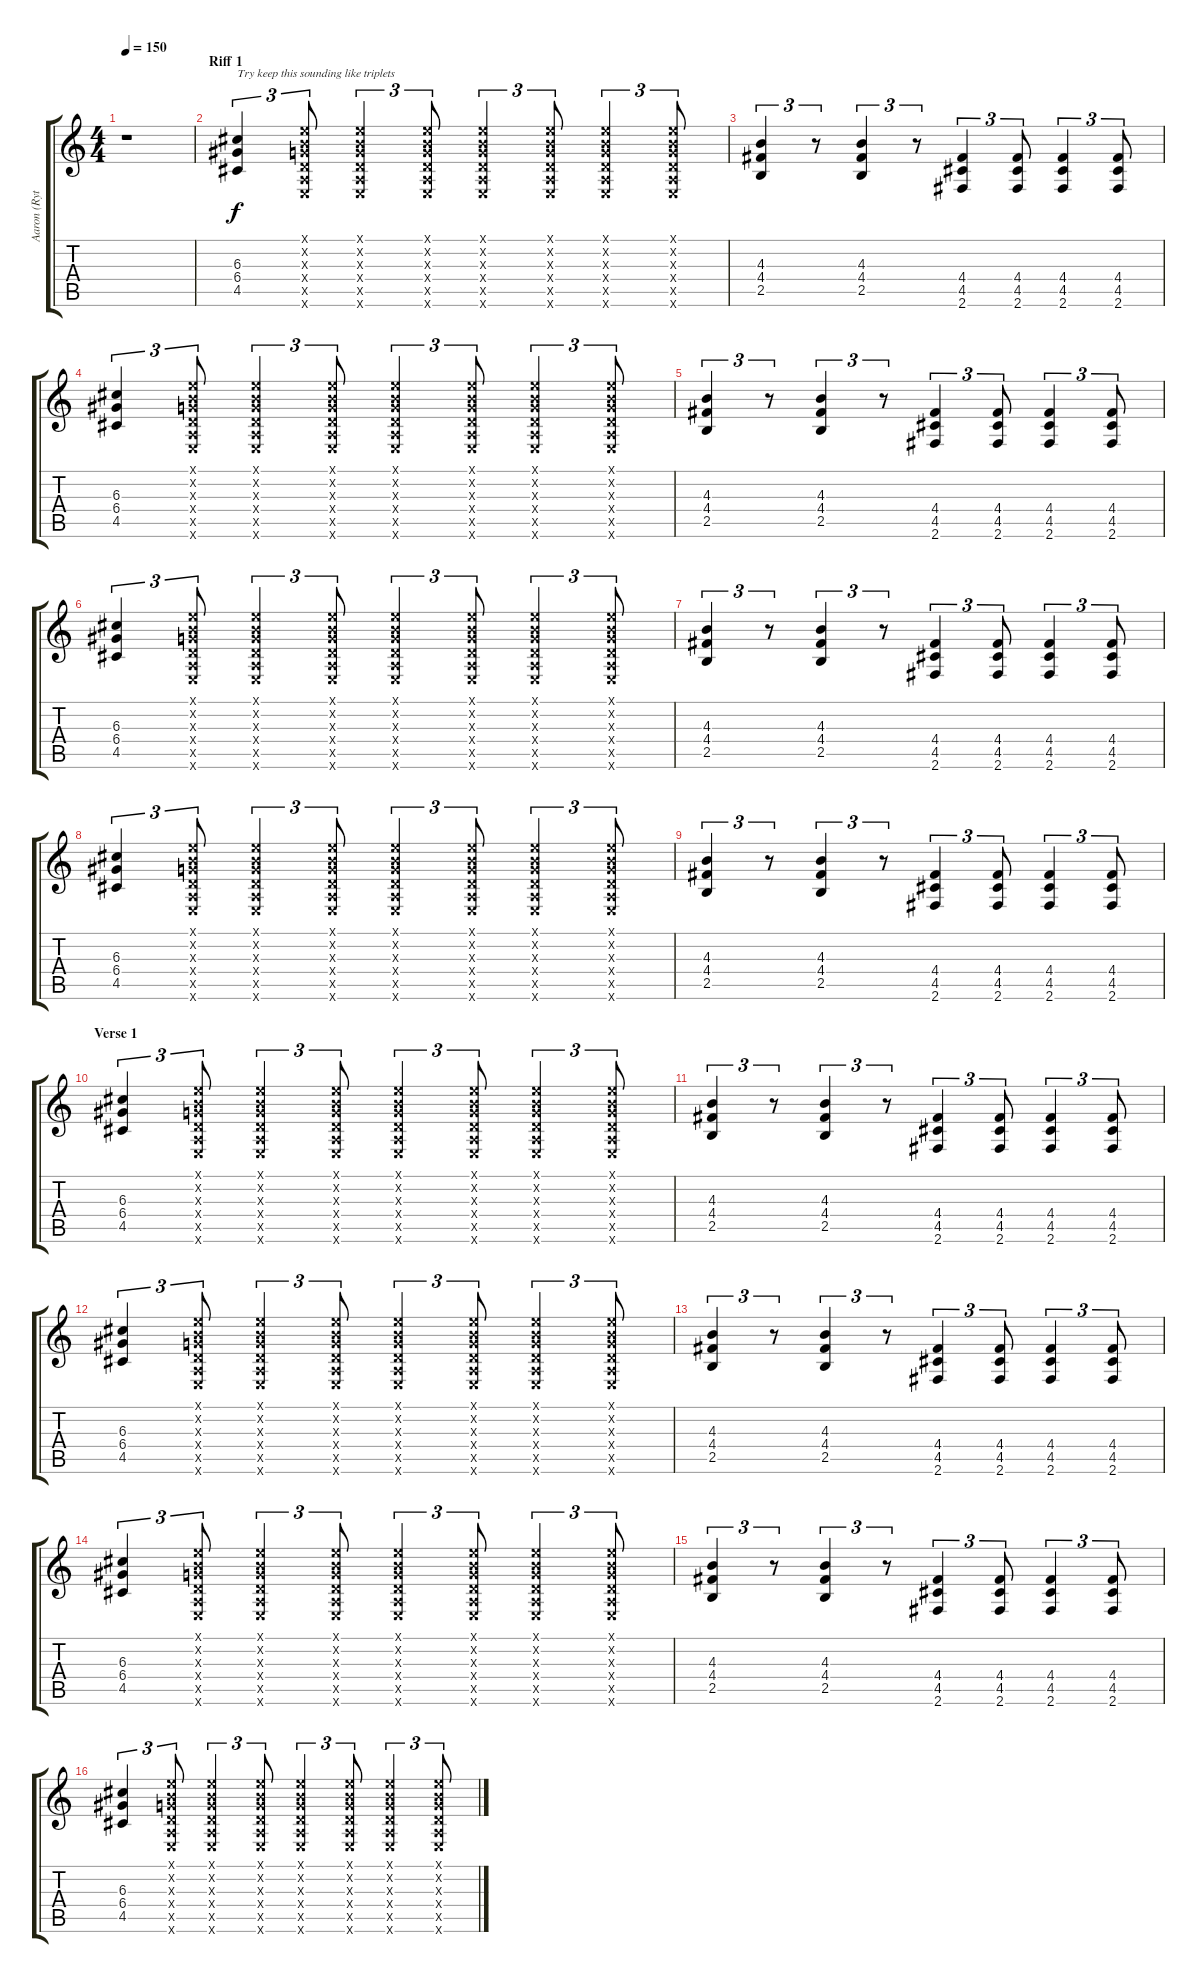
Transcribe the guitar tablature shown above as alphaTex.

\track ("Aaron (Rythmn Guitar)" "Aaron (Ryt") {instrument overdrivenguitar}
\staff {score tabs}
\tuning (E4 B3 G3 D3 A2 E2) {hide}
\ts (4 4)
\tempo 150
\clef g2
\ks c
r.1{dy f instrument overdrivenguitar} |
\section ("" "Riff 1")
(6.3 6.4 4.5).4{tu (3 2) txt "Try keep this sounding like triplets"} (0.1{x} 0.2{x} 0.3{x} 0.4{x} 0.5{x} 0.6{x}).8{tu (3 2)} (0.1{x} 0.2{x} 0.3{x} 0.4{x} 0.5{x} 0.6{x}).4{tu (3 2)} (0.1{x} 0.2{x} 0.3{x} 0.4{x} 0.5{x} 0.6{x}).8{tu (3 2)} (0.1{x} 0.2{x} 0.3{x} 0.4{x} 0.5{x} 0.6{x}).4{tu (3 2)} (0.1{x} 0.2{x} 0.3{x} 0.4{x} 0.5{x} 0.6{x}).8{tu (3 2)} (0.1{x} 0.2{x} 0.3{x} 0.4{x} 0.5{x} 0.6{x}).4{tu (3 2)} (0.1{x} 0.2{x} 0.3{x} 0.4{x} 0.5{x} 0.6{x}).8{tu (3 2)} |
(4.3 4.4 2.5).4{tu (3 2)} r.8{tu (3 2)} (4.3 4.4 2.5).4{tu (3 2)} r.8{tu (3 2)} (4.4 4.5 2.6).4{tu (3 2)} (4.4 4.5 2.6).8{tu (3 2)} (4.4 4.5 2.6).4{tu (3 2)} (4.4 4.5 2.6).8{tu (3 2)} |
(6.3 6.4 4.5).4{tu (3 2)} (0.1{x} 0.2{x} 0.3{x} 0.4{x} 0.5{x} 0.6{x}).8{tu (3 2)} (0.1{x} 0.2{x} 0.3{x} 0.4{x} 0.5{x} 0.6{x}).4{tu (3 2)} (0.1{x} 0.2{x} 0.3{x} 0.4{x} 0.5{x} 0.6{x}).8{tu (3 2)} (0.1{x} 0.2{x} 0.3{x} 0.4{x} 0.5{x} 0.6{x}).4{tu (3 2)} (0.1{x} 0.2{x} 0.3{x} 0.4{x} 0.5{x} 0.6{x}).8{tu (3 2)} (0.1{x} 0.2{x} 0.3{x} 0.4{x} 0.5{x} 0.6{x}).4{tu (3 2)} (0.1{x} 0.2{x} 0.3{x} 0.4{x} 0.5{x} 0.6{x}).8{tu (3 2)} |
(4.3 4.4 2.5).4{tu (3 2)} r.8{tu (3 2)} (4.3 4.4 2.5).4{tu (3 2)} r.8{tu (3 2)} (4.4 4.5 2.6).4{tu (3 2)} (4.4 4.5 2.6).8{tu (3 2)} (4.4 4.5 2.6).4{tu (3 2)} (4.4 4.5 2.6).8{tu (3 2)} |
(6.3 6.4 4.5).4{tu (3 2)} (0.1{x} 0.2{x} 0.3{x} 0.4{x} 0.5{x} 0.6{x}).8{tu (3 2)} (0.1{x} 0.2{x} 0.3{x} 0.4{x} 0.5{x} 0.6{x}).4{tu (3 2)} (0.1{x} 0.2{x} 0.3{x} 0.4{x} 0.5{x} 0.6{x}).8{tu (3 2)} (0.1{x} 0.2{x} 0.3{x} 0.4{x} 0.5{x} 0.6{x}).4{tu (3 2)} (0.1{x} 0.2{x} 0.3{x} 0.4{x} 0.5{x} 0.6{x}).8{tu (3 2)} (0.1{x} 0.2{x} 0.3{x} 0.4{x} 0.5{x} 0.6{x}).4{tu (3 2)} (0.1{x} 0.2{x} 0.3{x} 0.4{x} 0.5{x} 0.6{x}).8{tu (3 2)} |
(4.3 4.4 2.5).4{tu (3 2)} r.8{tu (3 2)} (4.3 4.4 2.5).4{tu (3 2)} r.8{tu (3 2)} (4.4 4.5 2.6).4{tu (3 2)} (4.4 4.5 2.6).8{tu (3 2)} (4.4 4.5 2.6).4{tu (3 2)} (4.4 4.5 2.6).8{tu (3 2)} |
(6.3 6.4 4.5).4{tu (3 2)} (0.1{x} 0.2{x} 0.3{x} 0.4{x} 0.5{x} 0.6{x}).8{tu (3 2)} (0.1{x} 0.2{x} 0.3{x} 0.4{x} 0.5{x} 0.6{x}).4{tu (3 2)} (0.1{x} 0.2{x} 0.3{x} 0.4{x} 0.5{x} 0.6{x}).8{tu (3 2)} (0.1{x} 0.2{x} 0.3{x} 0.4{x} 0.5{x} 0.6{x}).4{tu (3 2)} (0.1{x} 0.2{x} 0.3{x} 0.4{x} 0.5{x} 0.6{x}).8{tu (3 2)} (0.1{x} 0.2{x} 0.3{x} 0.4{x} 0.5{x} 0.6{x}).4{tu (3 2)} (0.1{x} 0.2{x} 0.3{x} 0.4{x} 0.5{x} 0.6{x}).8{tu (3 2)} |
(4.3 4.4 2.5).4{tu (3 2)} r.8{tu (3 2)} (4.3 4.4 2.5).4{tu (3 2)} r.8{tu (3 2)} (4.4 4.5 2.6).4{tu (3 2)} (4.4 4.5 2.6).8{tu (3 2)} (4.4 4.5 2.6).4{tu (3 2)} (4.4 4.5 2.6).8{tu (3 2)} |
\section ("" "Verse 1")
(6.3 6.4 4.5).4{tu (3 2)} (0.1{x} 0.2{x} 0.3{x} 0.4{x} 0.5{x} 0.6{x}).8{tu (3 2)} (0.1{x} 0.2{x} 0.3{x} 0.4{x} 0.5{x} 0.6{x}).4{tu (3 2)} (0.1{x} 0.2{x} 0.3{x} 0.4{x} 0.5{x} 0.6{x}).8{tu (3 2)} (0.1{x} 0.2{x} 0.3{x} 0.4{x} 0.5{x} 0.6{x}).4{tu (3 2)} (0.1{x} 0.2{x} 0.3{x} 0.4{x} 0.5{x} 0.6{x}).8{tu (3 2)} (0.1{x} 0.2{x} 0.3{x} 0.4{x} 0.5{x} 0.6{x}).4{tu (3 2)} (0.1{x} 0.2{x} 0.3{x} 0.4{x} 0.5{x} 0.6{x}).8{tu (3 2)} |
(4.3 4.4 2.5).4{tu (3 2)} r.8{tu (3 2)} (4.3 4.4 2.5).4{tu (3 2)} r.8{tu (3 2)} (4.4 4.5 2.6).4{tu (3 2)} (4.4 4.5 2.6).8{tu (3 2)} (4.4 4.5 2.6).4{tu (3 2)} (4.4 4.5 2.6).8{tu (3 2)} |
(6.3 6.4 4.5).4{tu (3 2)} (0.1{x} 0.2{x} 0.3{x} 0.4{x} 0.5{x} 0.6{x}).8{tu (3 2)} (0.1{x} 0.2{x} 0.3{x} 0.4{x} 0.5{x} 0.6{x}).4{tu (3 2)} (0.1{x} 0.2{x} 0.3{x} 0.4{x} 0.5{x} 0.6{x}).8{tu (3 2)} (0.1{x} 0.2{x} 0.3{x} 0.4{x} 0.5{x} 0.6{x}).4{tu (3 2)} (0.1{x} 0.2{x} 0.3{x} 0.4{x} 0.5{x} 0.6{x}).8{tu (3 2)} (0.1{x} 0.2{x} 0.3{x} 0.4{x} 0.5{x} 0.6{x}).4{tu (3 2)} (0.1{x} 0.2{x} 0.3{x} 0.4{x} 0.5{x} 0.6{x}).8{tu (3 2)} |
(4.3 4.4 2.5).4{tu (3 2)} r.8{tu (3 2)} (4.3 4.4 2.5).4{tu (3 2)} r.8{tu (3 2)} (4.4 4.5 2.6).4{tu (3 2)} (4.4 4.5 2.6).8{tu (3 2)} (4.4 4.5 2.6).4{tu (3 2)} (4.4 4.5 2.6).8{tu (3 2)} |
(6.3 6.4 4.5).4{tu (3 2)} (0.1{x} 0.2{x} 0.3{x} 0.4{x} 0.5{x} 0.6{x}).8{tu (3 2)} (0.1{x} 0.2{x} 0.3{x} 0.4{x} 0.5{x} 0.6{x}).4{tu (3 2)} (0.1{x} 0.2{x} 0.3{x} 0.4{x} 0.5{x} 0.6{x}).8{tu (3 2)} (0.1{x} 0.2{x} 0.3{x} 0.4{x} 0.5{x} 0.6{x}).4{tu (3 2)} (0.1{x} 0.2{x} 0.3{x} 0.4{x} 0.5{x} 0.6{x}).8{tu (3 2)} (0.1{x} 0.2{x} 0.3{x} 0.4{x} 0.5{x} 0.6{x}).4{tu (3 2)} (0.1{x} 0.2{x} 0.3{x} 0.4{x} 0.5{x} 0.6{x}).8{tu (3 2)} |
(4.3 4.4 2.5).4{tu (3 2)} r.8{tu (3 2)} (4.3 4.4 2.5).4{tu (3 2)} r.8{tu (3 2)} (4.4 4.5 2.6).4{tu (3 2)} (4.4 4.5 2.6).8{tu (3 2)} (4.4 4.5 2.6).4{tu (3 2)} (4.4 4.5 2.6).8{tu (3 2)} |
(6.3 6.4 4.5).4{tu (3 2)} (0.1{x} 0.2{x} 0.3{x} 0.4{x} 0.5{x} 0.6{x}).8{tu (3 2)} (0.1{x} 0.2{x} 0.3{x} 0.4{x} 0.5{x} 0.6{x}).4{tu (3 2)} (0.1{x} 0.2{x} 0.3{x} 0.4{x} 0.5{x} 0.6{x}).8{tu (3 2)} (0.1{x} 0.2{x} 0.3{x} 0.4{x} 0.5{x} 0.6{x}).4{tu (3 2)} (0.1{x} 0.2{x} 0.3{x} 0.4{x} 0.5{x} 0.6{x}).8{tu (3 2)} (0.1{x} 0.2{x} 0.3{x} 0.4{x} 0.5{x} 0.6{x}).4{tu (3 2)} (0.1{x} 0.2{x} 0.3{x} 0.4{x} 0.5{x} 0.6{x}).8{tu (3 2)}
